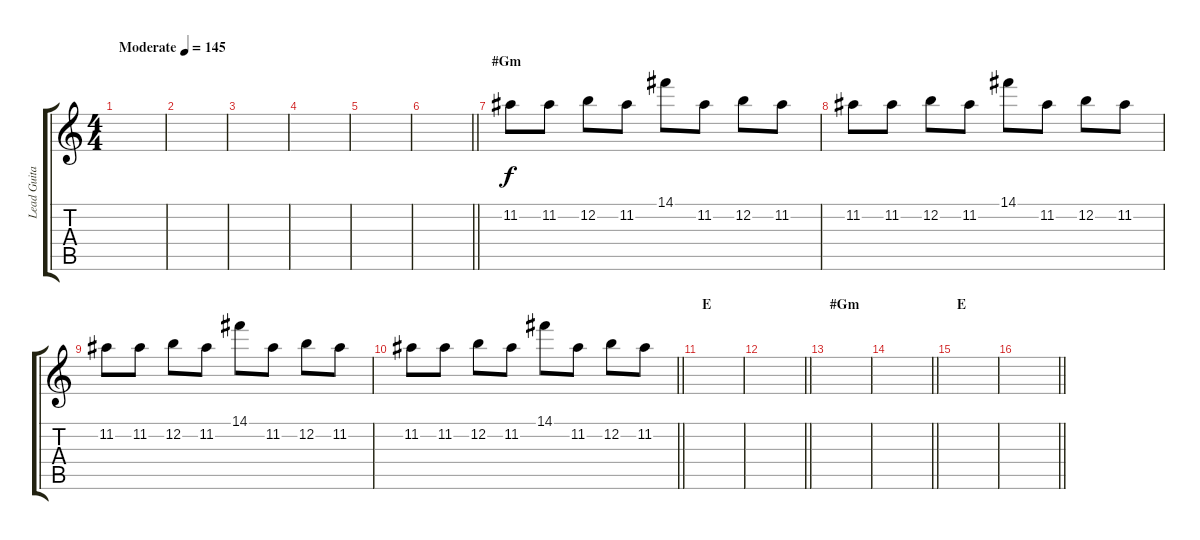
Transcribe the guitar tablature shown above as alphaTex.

\track ("Lead Guitar" "Lead Guita") {instrument overdrivenguitar}
\staff {score tabs}
\tuning (E4 B3 G3 D3 A2 E2) {hide}
\ts (4 4)
\tempo (145 "Moderate")
\clef g2
\ks c
|
|
|
|
|
\barLineRight lightlight
|
\section ("" "#Gm")
11.2.8 11.2.8 12.2.8 11.2.8 14.1.8 11.2.8 12.2.8 11.2.8 |
11.2.8 11.2.8 12.2.8 11.2.8 14.1.8 11.2.8 12.2.8 11.2.8 |
11.2.8 11.2.8 12.2.8 11.2.8 14.1.8 11.2.8 12.2.8 11.2.8 |
\barLineRight lightlight
11.2.8 11.2.8 12.2.8 11.2.8 14.1.8 11.2.8 12.2.8 11.2.8 |
\section ("" "E")
|
\barLineRight lightlight
|
\section ("" "#Gm")
|
\barLineRight lightlight
|
\section ("" "E")
|
\barLineRight lightlight
